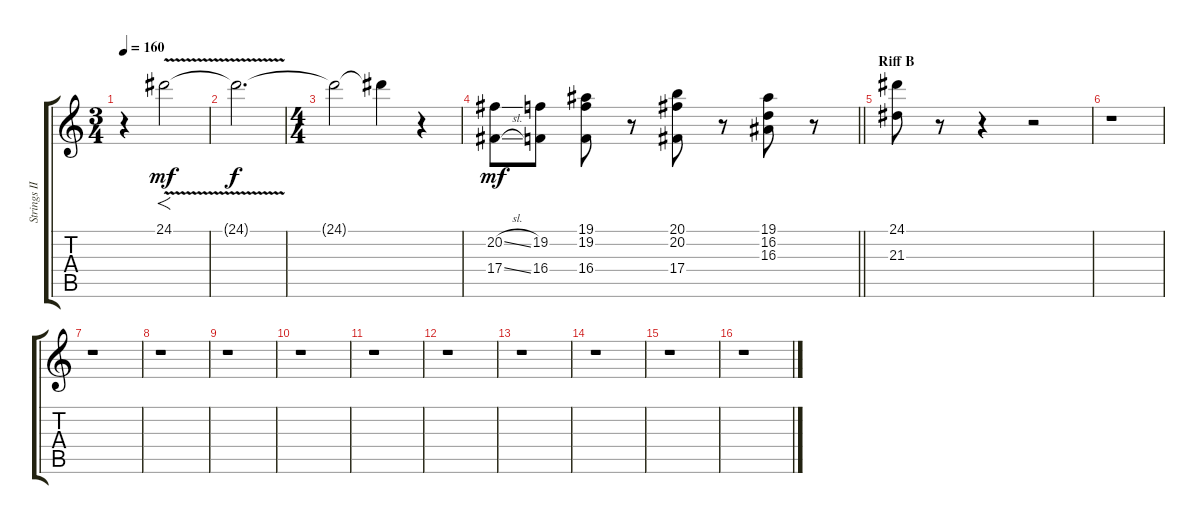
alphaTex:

\track ("Strings II" "Strings II") {instrument stringensemble1}
\staff {score tabs}
\tuning (Eb4 Bb3 Gb3 Db3 Ab2 Eb2) {hide}
\ts (3 4)
\tempo 160
\clef g2
\ks c
r.4{dy f} 24.1{v}.2{f dy mf} |
24.1{t}.2{d dy f} |
\ts (4 4)
24.1{t}.2 24.1{t}.4{volume 10} r.4 |
\barLineRight lightlight
(20.2{sl} 17.4{sl}).8{dy mf volume 16} (19.2 16.4).8 (19.1 19.2 16.4).8 r.8 (20.1 20.2 17.4).8 r.8 (19.1 16.2 16.3).8 r.8 |
\section ("" "Riff B")
(24.1 21.3).8 r.8 r.4 r.2 |
r.1 |
r.1 |
r.1 |
r.1 |
r.1 |
r.1 |
r.1 |
r.1 |
r.1 |
r.1 |
r.1
